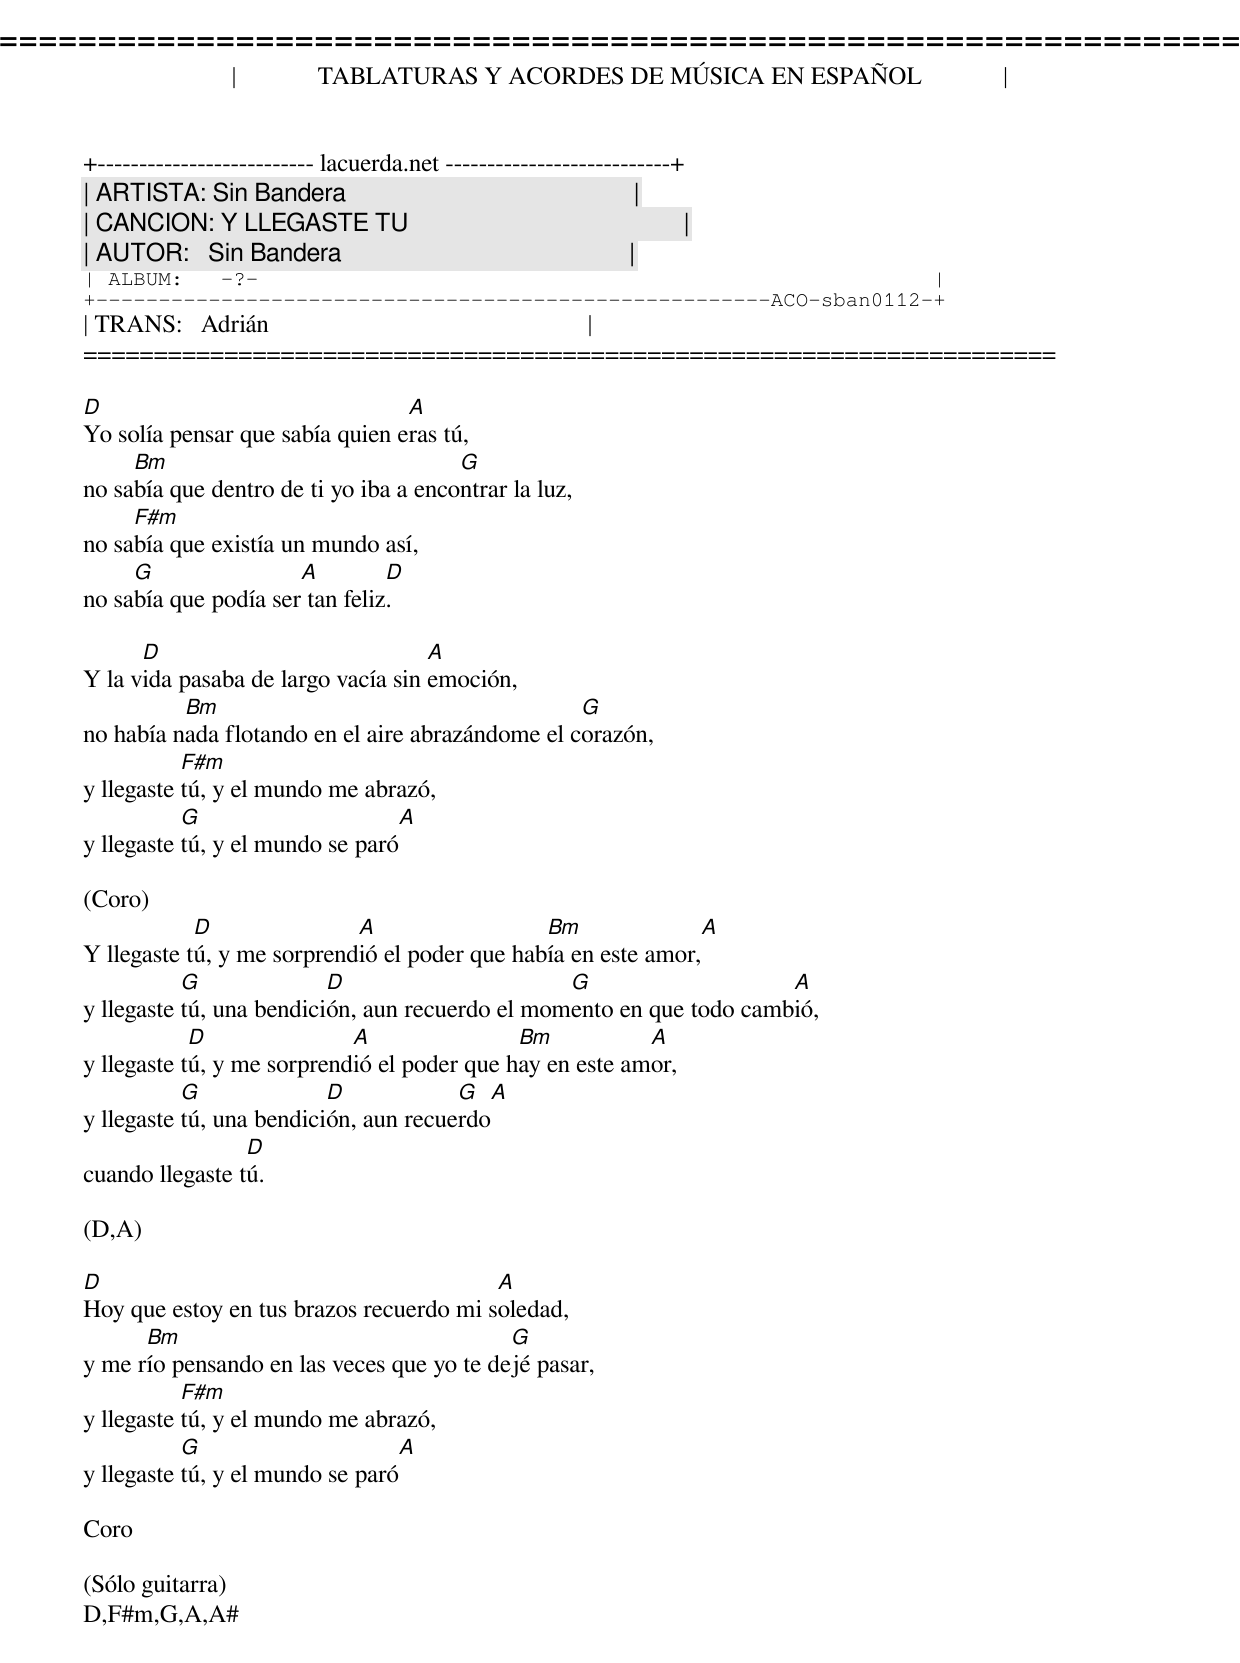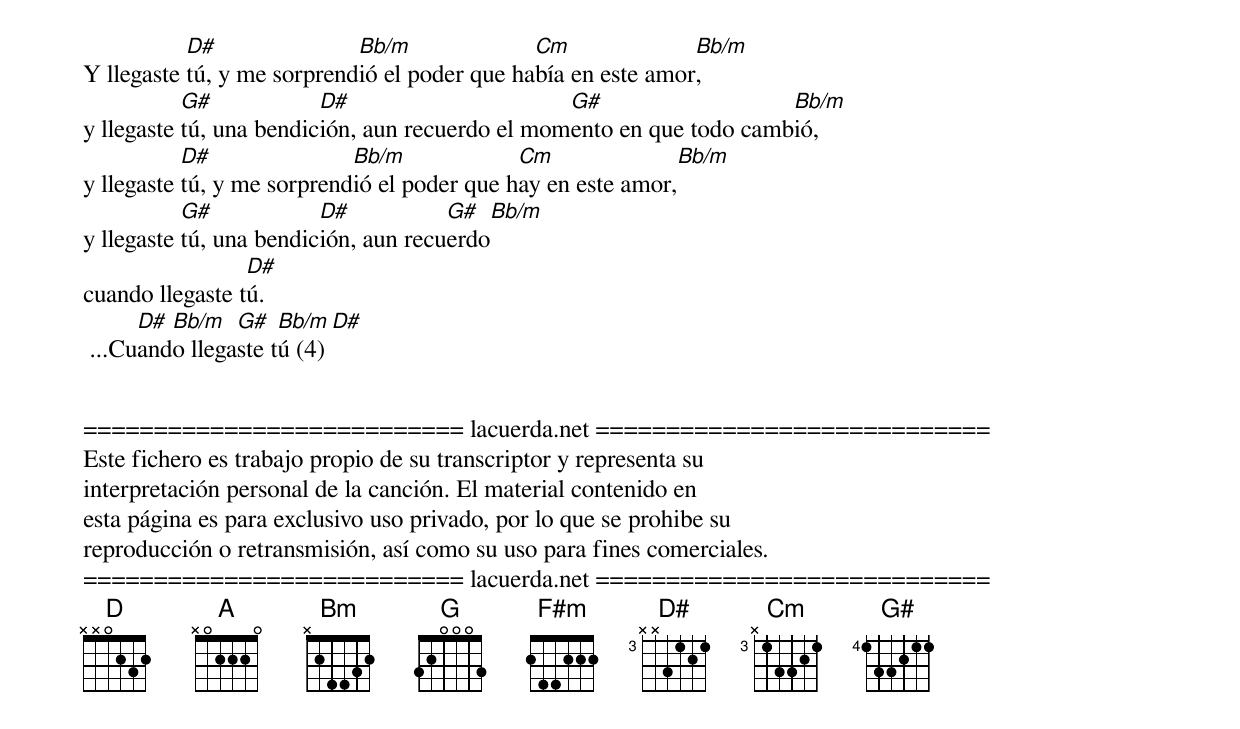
=====================================================================
|             TABLATURAS Y ACORDES DE MÚSICA EN ESPAÑOL             |
+-------------------------- lacuerda.net ---------------------------+
| ARTISTA: Sin Bandera                                              |
| CANCION: Y LLEGASTE TU                                            |
| AUTOR:   Sin Bandera                                              |
| ALBUM:   -?-                                                      |
+------------------------------------------------------ACO-sban0112-+
| TRANS:   Adrián                                                   |
=====================================================================

D                                A
Yo solía pensar que sabía quien eras tú,
     Bm                                G
no sabía que dentro de ti yo iba a encontrar la luz,
     F#m
no sabía que existía un mundo así,
     G                A         D
no sabía que podía ser tan feliz.

      D                             A
Y la vida pasaba de largo vacía sin emoción,
          Bm                                      G
no había nada flotando en el aire abrazándome el corazón,
           F#m
y llegaste tú, y el mundo me abrazó,
           G                      A
y llegaste tú, y el mundo se paró

(Coro)
            D               A                  Bm              A
Y llegaste tú, y me sorprendió el poder que había en este amor,
           G              D                      G                    A
y llegaste tú, una bendición, aun recuerdo el momento en que todo cambió,
            D               A                Bm           A
y llegaste tú, y me sorprendió el poder que hay en este amor,
           G              D            G      A
y llegaste tú, una bendición, aun recuerdo
                 D
cuando llegaste tú.

(D,A)

D                                        A
Hoy que estoy en tus brazos recuerdo mi soledad,
      Bm                                   G
y me río pensando en las veces que yo te dejé pasar,
           F#m
y llegaste tú, y el mundo me abrazó,
           G                      A
y llegaste tú, y el mundo se paró

Coro

(Sólo guitarra)
D,F#m,G,A,A#

           D#               Bb/m              Cm              Bb/m
Y llegaste tú, y me sorprendió el poder que había en este amor,
           G#            D#                      G#                   Bb/m
y llegaste tú, una bendición, aun recuerdo el momento en que todo cambió,
           D#               Bb/m             Cm              Bb/m
y llegaste tú, y me sorprendió el poder que hay en este amor,
           G#            D#           G#    Bb/m
y llegaste tú, una bendición, aun recuerdo
                 D#
cuando llegaste tú.
      D# Bb/m   G#   Bb/m   D#
 ...Cuando llegaste tú (4)


=========================== lacuerda.net ============================
Este fichero es trabajo propio de su transcriptor y representa su
interpretación personal de la canción. El material contenido en
esta página es para exclusivo uso privado, por lo que se prohibe su
reproducción o retransmisión, así como su uso para fines comerciales.
=========================== lacuerda.net ============================
